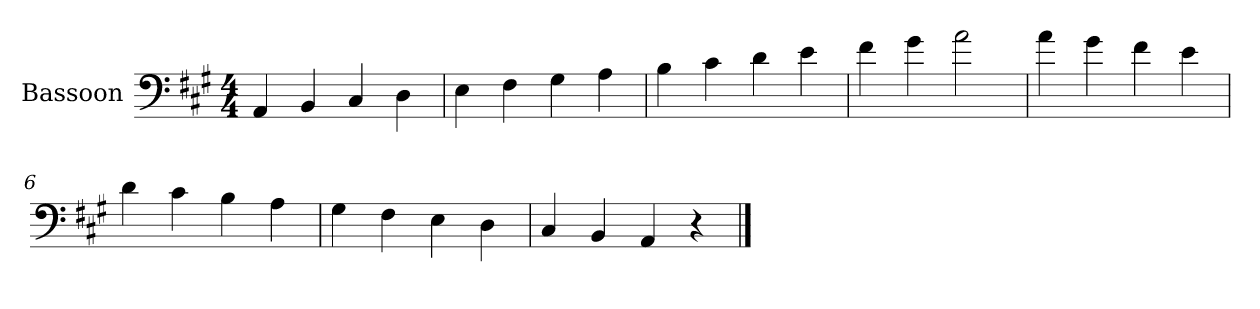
**kern
*part1
*staff1
*I"Bassoon
*I'Bsn.
*clefF4
*k[f#c#g#]
*A:
*M4/4
=1
4AA/
4BB/
4C#/
4D\
=2
4E\
4F#\
4G#\
4A\
=3
4B\
4c#\
4d\
4e\
=4
4f#\
4g#\
2a\
=5
4a\
4g#\
4f#\
4e\
!!LO:LB:g=z
=6
4d\
4c#\
4B\
4A\
=7
4G#\
4F#\
4E\
4D\
=8
4C#/
4BB/
4AA/
4r
==
*-
